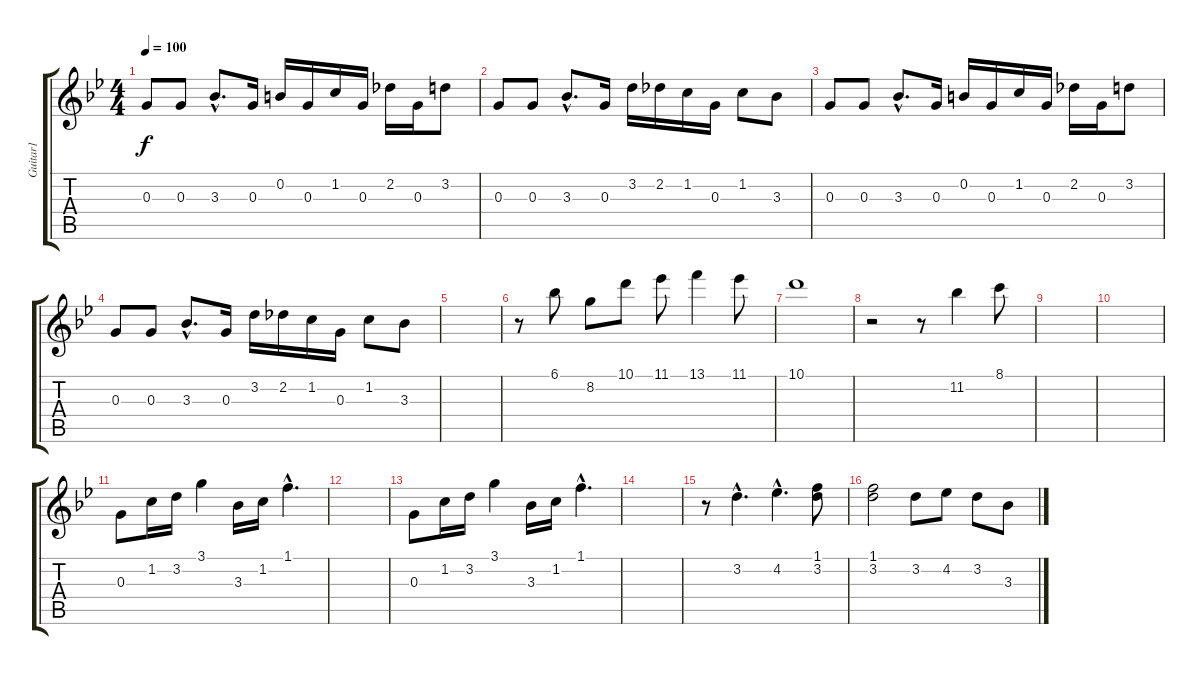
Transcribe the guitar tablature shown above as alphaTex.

\track ("Guitar1" "Guitar1") {instrument electricguitarjazz}
\staff {score tabs}
\tuning (E4 B3 G3 D3 A2 E2) {hide}
\ts (4 4)
\tempo 100
\clef g2
\ks gminor
0.3.8{dy f} 0.3.8 3.3{hac}.8{d} 0.3.16 0.2.16 0.3.16 1.2.16 0.3.16 2.2.16 0.3.16 3.2.8 |
0.3.8 0.3.8 3.3{hac}.8{d} 0.3.16 3.2.16 2.2.16 1.2.16 0.3.16 1.2.8 3.3.8 |
0.3.8 0.3.8 3.3{hac}.8{d} 0.3.16 0.2.16 0.3.16 1.2.16 0.3.16 2.2.16 0.3.16 3.2.8 |
0.3.8 0.3.8 3.3{hac}.8{d} 0.3.16 3.2.16 2.2.16 1.2.16 0.3.16 1.2.8 3.3.8 |
\ks bb
|
r.8{volume 14 instrument acousticguitarsteel} 6.1.8 8.2.8 10.1.8 11.1.8 13.1.4 11.1.8 |
10.1.1 |
r.2 r.8 11.2.4 8.1.8 |
|
|
0.3.8 1.2.16 3.2.16 3.1.4 3.3.16 1.2.16 1.1{hac}.4{d} |
|
0.3.8 1.2.16 3.2.16 3.1.4 3.3.16 1.2.16 1.1{hac}.4{d} |
|
r.8 3.2{hac}.4{d} 4.2{hac}.4{d} (1.1 3.2).8 |
(1.1 3.2).2 3.2.8 4.2.8 3.2.8 3.3.8
